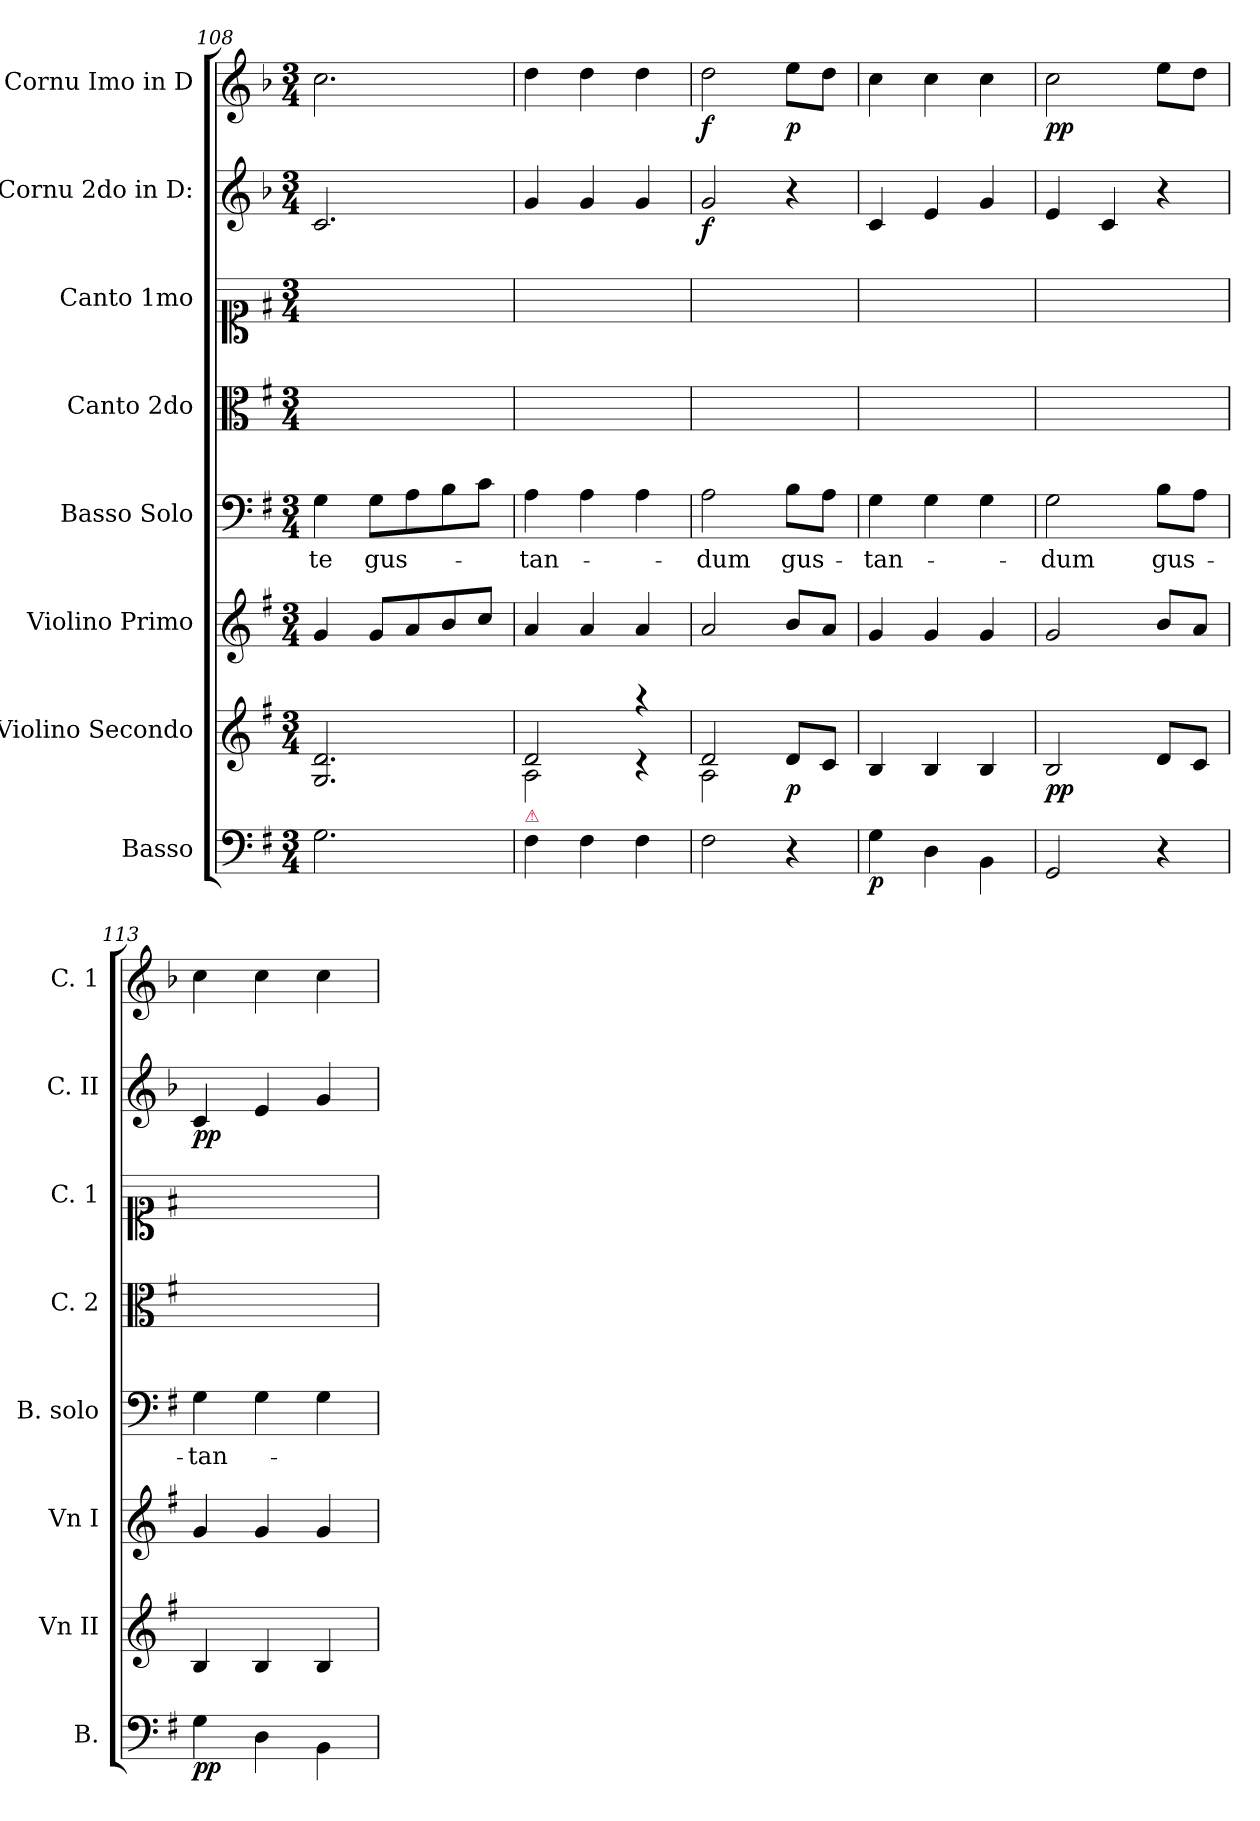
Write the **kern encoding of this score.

**kern	**dynam	**kern	**dynam	**kern	**dynam	**kern	**text	**kern	**kern	**kern	**dynam	**kern	**dynam
*part8	*part8	*part7	*part7	*part6	*part6	*part5	*part5	*part4	*part3	*part2	*part2	*part1	*part1
*staff8	*staff8	*staff7	*staff7	*staff6	*staff6	*staff5	*staff5	*staff4	*staff3	*staff2	*staff2	*staff1	*staff1
*I"Basso	*	*I"Violino Secondo	*	*I"Violino Primo	*	*I"Basso Solo	*	*I"Canto 2do	*I"Canto 1mo	*I"Cornu 2do in D:	*	*I"Cornu Imo in D	*
*I'B.	*	*I'Vn II	*	*I'Vn I	*	*I'B. solo	*	*I'C. 2	*I'C. 1	*I'C. II	*	*I'C. 1	*
*clefF4	*	*clefG2	*	*clefG2	*	*clefF4	*	*clefC3	*clefC1	*clefG2	*	*clefG2	*
*	*	*	*	*	*	*	*	*	*	*ITrd-1c-2	*	*ITrd-1c-2	*
*k[f#]	*	*k[f#]	*	*k[f#]	*	*k[f#]	*	*k[f#]	*k[f#]	*k[f#]	*	*k[f#]	*
*G:	*	*G:	*	*G:	*	*G:	*	*G:	*G:	*G:	*	*G:	*
*M3/4	*	*M3/4	*	*M3/4	*	*M3/4	*	*M3/4	*M3/4	*M3/4	*	*M3/4	*
=108	=108	=108	=108	=108	=108	=108	=108	=108	=108	=108	=108	=108	=108
2.G\	.	2.G/ 2.d/	.	4g/	.	4G\	te	2.ryy	2.ryy	2.d/	.	2.dd\	.
.	.	.	.	8g/L	.	8G\L	gus-	.	.	.	.	.	.
.	.	.	.	8a/	.	8A\	.	.	.	.	.	.	.
.	.	.	.	8b/	.	8B\	.	.	.	.	.	.	.
.	.	.	.	8cc/J	.	8c\J	.	.	.	.	.	.	.
=109	=109	=109	=109	=109	=109	=109	=109	=109	=109	=109	=109	=109	=109
*	*	*^	*	*	*	*	*	*	*	*	*	*	*
!LO:TX:a:color=crimson:t=⚠	!	!	!	!	!	!	!	!	!	!	!	!	!	!
4F#\	.	2d/	2A\	.	4a/	.	4A\	-tan-	2.ryy	2.ryy	4a/	.	4ee\	.
4F#\	.	.	.	.	4a/	.	4A\	.	.	.	4a/	.	4ee\	.
4F#\	.	4raa	4rc	.	4a/	.	4A\	.	.	.	4a/	.	4ee\	.
=110	=110	=110	=110	=110	=110	=110	=110	=110	=110	=110	=110	=110	=110	=110
2F#\	for	2d/	2A\	.	2a/	f&colon;	2A\	-dum	2.ryy	2.ryy	2a/	f	2ee\	f
!	!	!	!	!	!	!	!	!LO:LY:i	!	!	!	!	!	!
4r	.	8d/L	4A\yy	p	8b/L	p&colon;	8B\L	gus-	.	.	4r	.	8ff#\L	p
.	.	8c/J	.	.	8a/J	.	8A\J	.	.	.	.	.	8ee\J	.
*	*	*v	*v	*	*	*	*	*	*	*	*	*	*	*
=111	=111	=111	=111	=111	=111	=111	=111	=111	=111	=111	=111	=111	=111
!	!	!	!	!	!	!	!LO:LY:i	!	!	!	!	!	!
4G\	p	4B/	.	4g/	.	4G\	-tan-	2.ryy	2.ryy	4d/	.	4dd\	.
4D\	.	4B/	.	4g/	.	4G\	.	.	.	4f#/	.	4dd\	.
4BB\	.	4B/	.	4g/	.	4G\	.	.	.	4a/	.	4dd\	.
=112	=112	=112	=112	=112	=112	=112	=112	=112	=112	=112	=112	=112	=112
!	!	!	!	!	!	!	!LO:LY:i	!	!	!	!	!	!
2GG/	.	2B/	pp	2g/	.	2G\	-dum	2.ryy	2.ryy	4f#/	.	2dd\	pp
.	.	.	.	.	.	.	.	.	.	4d/	.	.	.
!	!	!	!	!	!	!	!LO:LY:i	!	!	!	!	!	!
4r	.	8d/L	.	8b/L	.	8B\L	gus-	.	.	4r	.	8ff#\L	.
.	.	8c/J	.	8a/J	.	8A\J	.	.	.	.	.	8ee\J	.
=113	=113	=113	=113	=113	=113	=113	=113	=113	=113	=113	=113	=113	=113
!	!	!	!	!	!	!	!LO:LY:i	!	!	!	!	!	!
4G\	pp	4B/	.	4g/	.	4G\	-tan-	2.ryy	2.ryy	4d/	pp	4dd\	.
4D\	.	4B/	.	4g/	.	4G\	.	.	.	4f#/	.	4dd\	.
4BB\	.	4B/	.	4g/	.	4G\	.	.	.	4a/	.	4dd\	.
=	=	=	=	=	=	=	=	=	=	=	=	=	=
*-	*-	*-	*-	*-	*-	*-	*-	*-	*-	*-	*-	*-	*-
